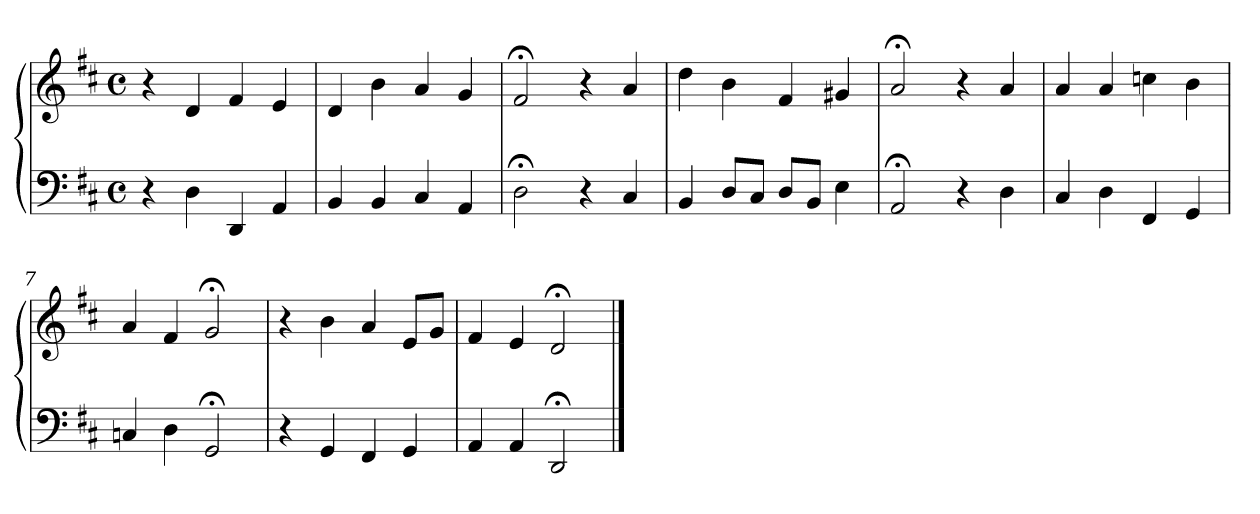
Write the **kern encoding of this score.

**kern	**kern
*part1	*part1
*staff2	*staff1
*clefF4	*clefG2
*k[f#c#]	*k[f#c#]
*M4/4	*M4/4
*met(c)	*met(c)
=1	=1
4r	4r
4D	4d
4DD	4f#
4AA	4e
=2	=2
4BB	4d
4BB	4b
4C#	4a
4AA	4g
=3	=3
2D;<	2f#;<
4r	4r
4C#	4a
=4	=4
4BB	4dd
8DL	4b
8C#J	.
8DL	4f#
8BBJ	.
4E	4g#X
=5	=5
2AA;<	2a;<
4r	4r
4D\	4a
=6	=6
4C#	4a
4D	4a
4FF#	4ccn
4GG	4b
=7	=7
4Cn	4a
4D	4f#
2GG;<	2g;<
!!LO:LB:g=z
=8	=8
4r	4r
4GG	4b
4FF#	4a
4GG	8eL
.	8gJ
=9	=9
4AA	4f#
4AA	4e
2DD;<	2d;<
==	==
*-	*-
